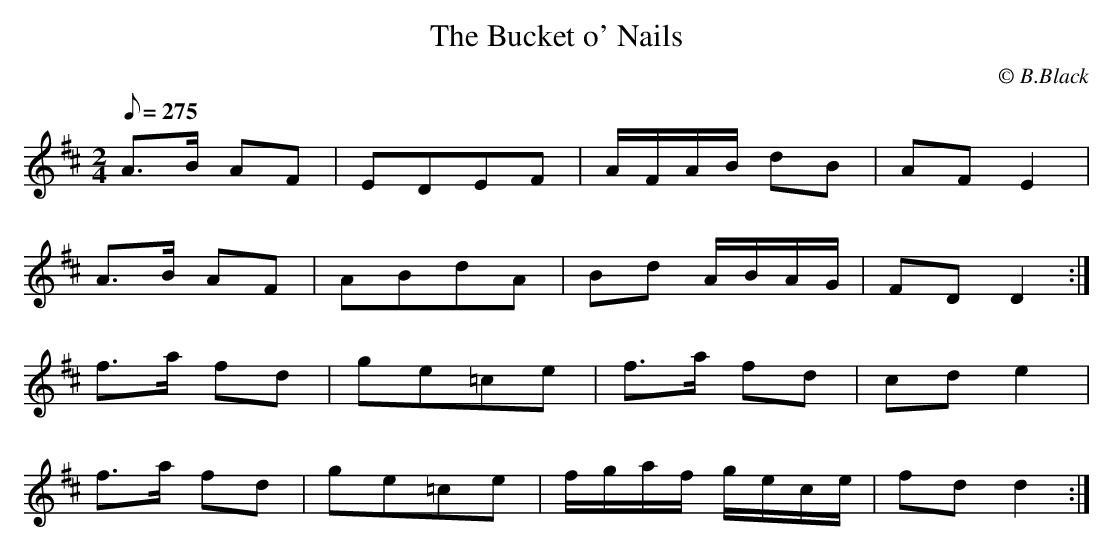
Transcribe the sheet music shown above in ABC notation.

X:1
T: Bucket o' Nails, The
C: \251 B.Black
M: 2/4
L: 1/8
Q: 275
K: D
A>B AF | EDEF | A/F/A/B/ dB | AF E2 |
A>B AF | ABdA | Bd A/B/A/G/ | FD D2 :|
f>a fd | ge=ce | f>a fd | cd e2 |
f>a fd | ge=ce | f/g/a/f/ g/e/c/e/ | fd d2 :|
